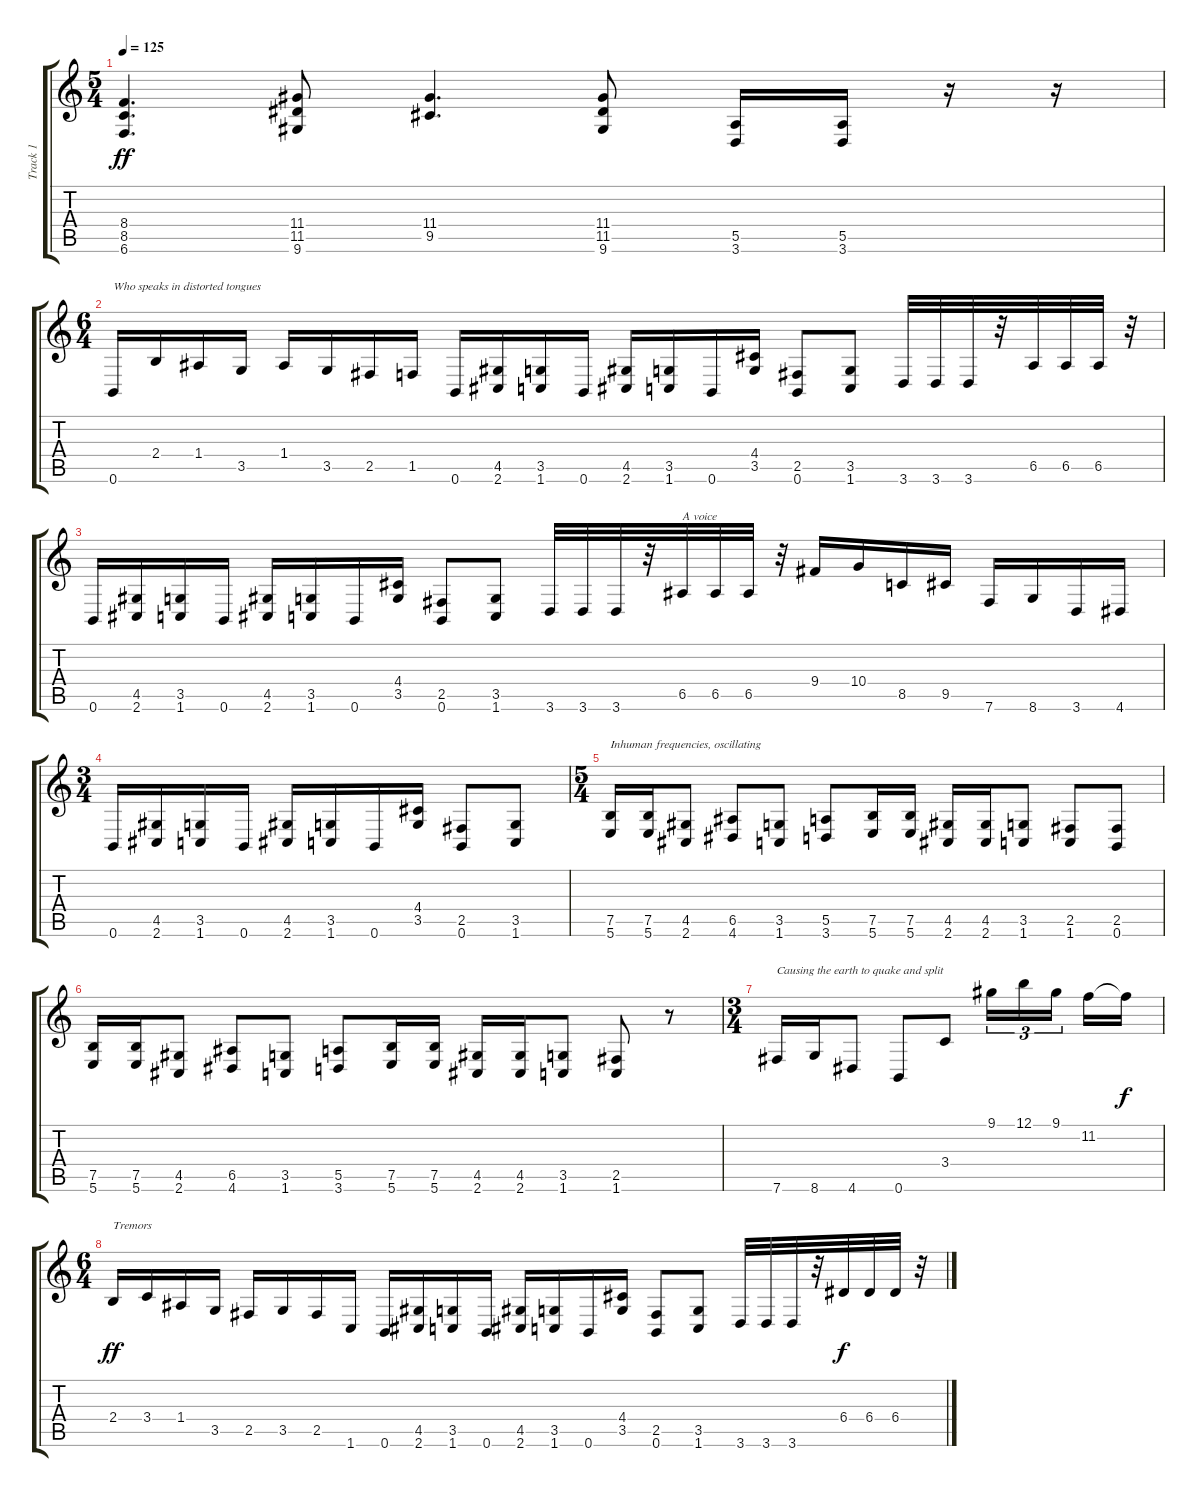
\track ("Track 1" "Track 1") {instrument distortionguitar}
\staff {score tabs}
\tuning (B3 Gb3 D3 A2 E2 B1) {hide}
\ts (5 4)
\tempo 125
\clef g2
\ks c
(8.4 8.5 6.6).4{d dy ff} (11.4 11.5 9.6).8 (11.4 9.5).4{d} (11.4 11.5 9.6).8 (5.5 3.6).16 (5.5 3.6).16 r.16 r.16 |
\ts (6 4)
0.6.16{txt "Who speaks in distorted tongues"} 2.4.16 1.4.16 3.5.16 1.4.16 3.5.16 2.5.16 1.5.16 0.6.16 (4.5 2.6).16 (3.5 1.6).16 0.6.16 (4.5 2.6).16 (3.5 1.6).16 0.6.16 (4.4 3.5).16 (2.5 0.6).8 (3.5 1.6).8 3.6.32 3.6.32 3.6.32 r.32 6.5.32 6.5.32 6.5.32 r.32 |
0.6.16 (4.5 2.6).16 (3.5 1.6).16 0.6.16 (4.5 2.6).16 (3.5 1.6).16 0.6.16 (4.4 3.5).16 (2.5 0.6).8 (3.5 1.6).8 3.6.32 3.6.32 3.6.32 r.32 6.5.32{txt "A voice"} 6.5.32 6.5.32 r.32 9.4.16 10.4.16 8.5.16 9.5.16 7.6.16 8.6.16 3.6.16 4.6.16 |
\ts (3 4)
0.6.16 (4.5 2.6).16 (3.5 1.6).16 0.6.16 (4.5 2.6).16 (3.5 1.6).16 0.6.16 (4.4 3.5).16 (2.5 0.6).8 (3.5 1.6).8 |
\ts (5 4)
(7.5 5.6).16{txt "Inhuman frequencies, oscillating "} (7.5 5.6).16 (4.5 2.6).8 (6.5 4.6).8 (3.5 1.6).8 (5.5 3.6).8 (7.5 5.6).16 (7.5 5.6).16 (4.5 2.6).16 (4.5 2.6).16 (3.5 1.6).8 (2.5 1.6).8 (2.5 0.6).8 |
(7.5 5.6).16 (7.5 5.6).16 (4.5 2.6).8 (6.5 4.6).8 (3.5 1.6).8 (5.5 3.6).8 (7.5 5.6).16 (7.5 5.6).16 (4.5 2.6).16 (4.5 2.6).16 (3.5 1.6).8 (2.5 1.6).8 r.8 |
\ts (3 4)
7.6.16{txt "Causing the earth to quake and split"} 8.6.16 4.6.8 0.6.8 3.4.8 9.1.16{tu (3 2)} 12.1.16{tu (3 2)} 9.1.16{tu (3 2) beam splitsecondary} 11.2.16 11.2{t}.16{dy f} |
\ts (6 4)
2.4.16{txt "Tremors" dy ff} 3.4.16 1.4.16 3.5.16 2.5.16 3.5.16 2.5.16 1.6.16 0.6.16 (4.5 2.6).16 (3.5 1.6).16 0.6.16 (4.5 2.6).16 (3.5 1.6).16 0.6.16 (4.4 3.5).16 (2.5 0.6).8 (3.5 1.6).8 3.6.32 3.6.32 3.6.32 r.32 6.4.32{dy f} 6.4.32 6.4.32 r.32
